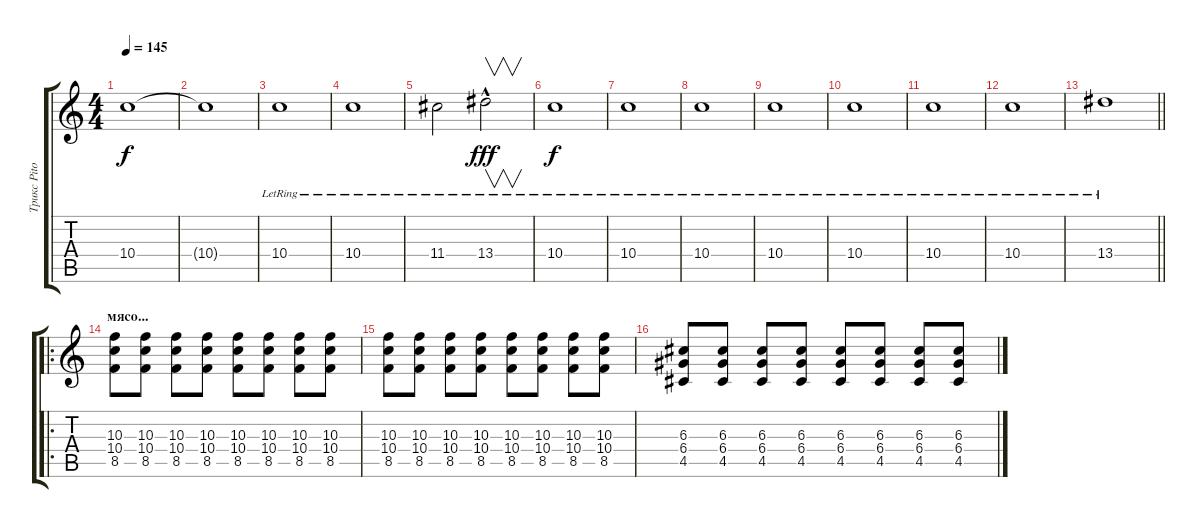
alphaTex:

\track ("Трикс Pitones" "Трикс Pito") {instrument distortionguitar}
\staff {score tabs}
\tuning (E4 B3 G3 D3 A2 E2) {hide}
\ts (4 4)
\tempo 145
\clef g2
\ks c
10.4{t}.1{dy f} |
10.4{t}.1 |
10.4{lr}.1 |
10.4{lr}.1 |
11.4{lr}.2 13.4{hac lr}.2{v dy fff} |
10.4{lr}.1{dy f} |
10.4{lr}.1 |
10.4{lr}.1 |
10.4{lr}.1 |
10.4{lr}.1 |
10.4{lr}.1 |
10.4{lr}.1 |
\barLineRight lightlight
13.4{lr}.1 |
\ro
\section ("" "мясо...")
(10.3 10.4 8.5).8 (10.3 10.4 8.5).8 (10.3 10.4 8.5).8 (10.3 10.4 8.5).8 (10.3 10.4 8.5).8 (10.3 10.4 8.5).8 (10.3 10.4 8.5).8 (10.3 10.4 8.5).8 |
(10.3 10.4 8.5).8 (10.3 10.4 8.5).8 (10.3 10.4 8.5).8 (10.3 10.4 8.5).8 (10.3 10.4 8.5).8 (10.3 10.4 8.5).8 (10.3 10.4 8.5).8 (10.3 10.4 8.5).8 |
(6.3 6.4 4.5).8 (6.3 6.4 4.5).8 (6.3 6.4 4.5).8 (6.3 6.4 4.5).8 (6.3 6.4 4.5).8 (6.3 6.4 4.5).8 (6.3 6.4 4.5).8 (6.3 6.4 4.5).8
